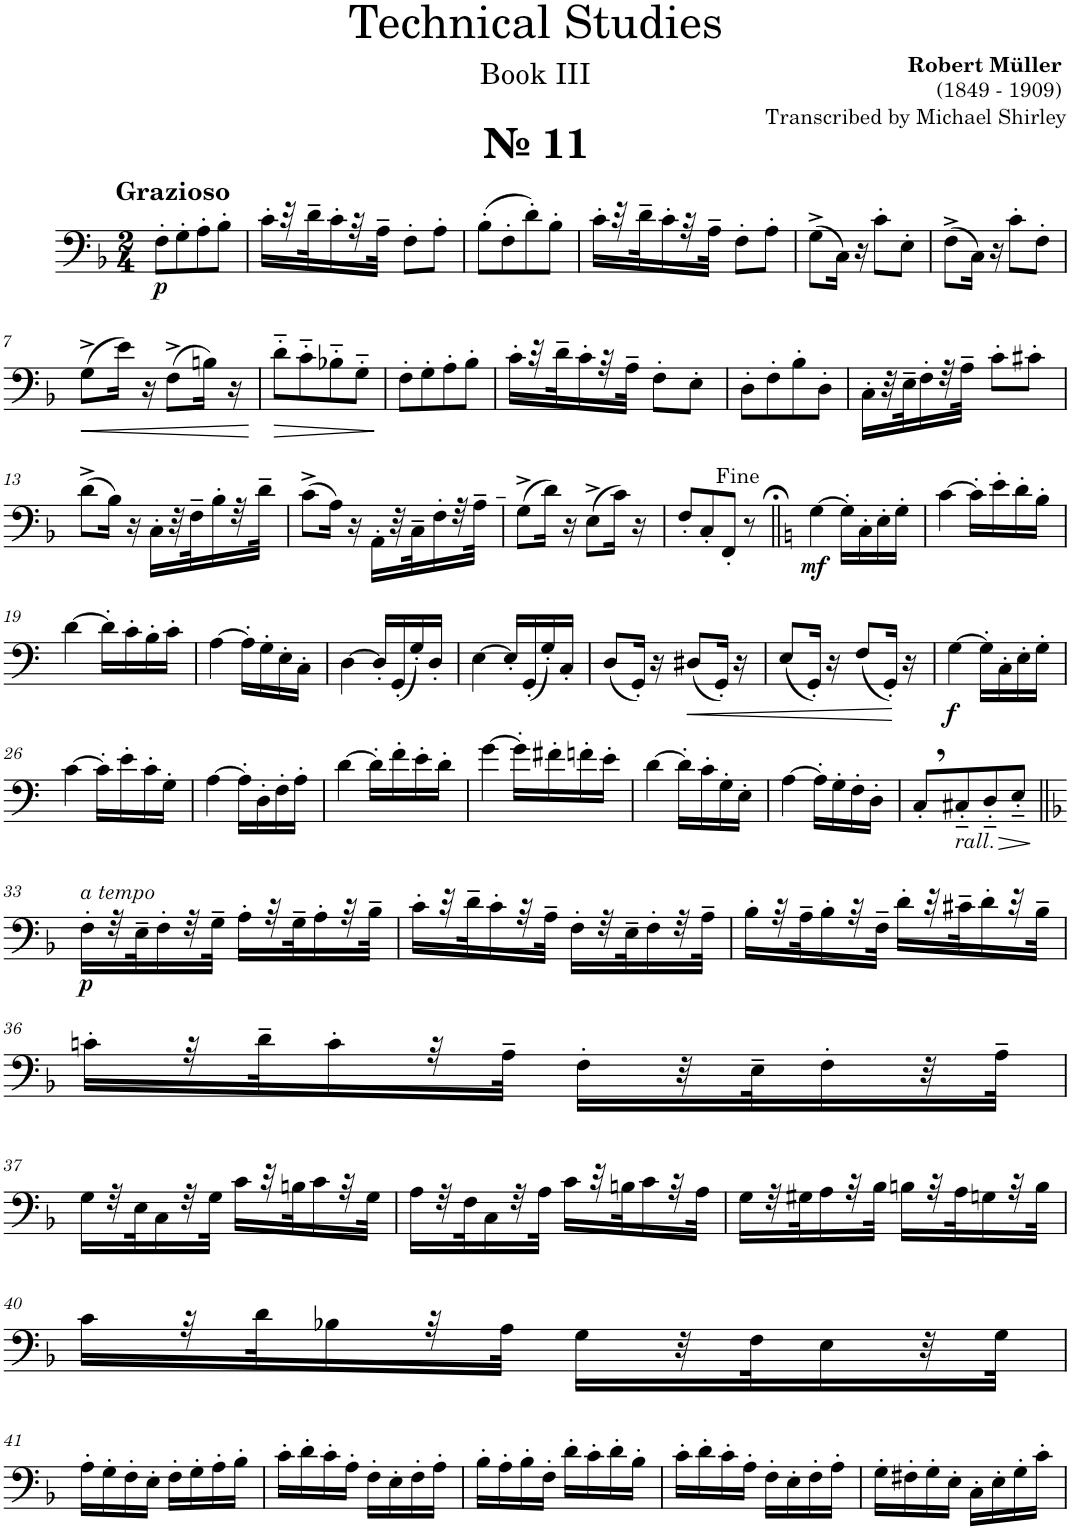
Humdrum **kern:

**kern	**dynam
*part1	*part1
*staff1	*staff1
*I"Trombone	*
*I'Tbn.	*
*clefF4	*
*k[b-]	*
*M2/4	*
=1	=1
!LO:TX:a:B:t=№ 11	!
!LO:TX:a:B:t=Grazioso	!
!	!LO:DY:b
8F'\L	p
8G'\	.
8A'\	.
8B-'\J	.
=2	=2
16c'\LL	.
32r	.
32d~\J	.
16c'\	.
32r	.
32A~\JJJ	.
8F'\L	.
8A'\J	.
=3	=3
(8B-'\L	.
8F'\	.
8d'\)	.
8B-'\J	.
=4	=4
16c'\LL	.
32r	.
32d~\J	.
16c'\	.
32r	.
32A~\JJJ	.
8F'\L	.
8A'\J	.
=5	=5
(8G^\L	.
16C\Jk)	.
16r	.
8c'\L	.
8E'\J	.
=6	=6
(8F^\L	.
16C\Jk)	.
16r	.
8c'\L	.
8F'\J	.
!!LO:LB:g=z
=7	=7
!	!LO:HP:b
(8G^\L	<
16e\Jk)	.
16r	.
(8F^\L	.
16Bn\Jk)	.
16r	.
.	[
=8	=8
!	!LO:HP:b
8d'~\L	>
8c'~\	.
8B-X'~\	.
8G'~\J	.
.	]
=9	=9
8F'\L	.
8G'\	.
8A'\	.
8B-'\J	.
=10	=10
16c'\LL	.
32r	.
32d~\J	.
16c'\	.
32r	.
32A~\JJJ	.
8F'\L	.
8E'\J	.
=11	=11
8D'\L	.
8F'\	.
8B-'\	.
8D'\J	.
=12	=12
16C'\LL	.
32r	.
32E~\J	.
16F'\	.
32r	.
32A~\JJJ	.
8c'\L	.
8c#X'\J	.
!!LO:LB:g=z
=13	=13
(8d^\L	.
16B-\Jk)	.
16r	.
16C'\LL	.
32r	.
32F~\J	.
16B-'\	.
32r	.
32d~\JJJ	.
=14	=14
(8c^\L	.
16A\Jk)	.
16r	.
16AA'\LL	.
32r	.
32C~\J	.
16F'\	.
32r	.
32A~\JJJ	.
=15	=15
(8G^\L	.
16d\Jk)	.
16r	.
(8E^\L	.
16c\Jk)	.
16r	.
=16	=16
8F'/L	.
8C'/	.
8FF'/J	.
8r	.
=17||	=17||
*k[]	*
!	!LO:DY:b
[4G\	mf
16G'\LL]	.
16C'\	.
16E'\	.
16G'\JJ	.
=18	=18
[4c\	.
16c'\LL]	.
16e'\	.
16d'\	.
16B'\JJ	.
!!LO:LB:g=z
=19	=19
[4d\	.
16d'\LL]	.
16c'\	.
16B'\	.
16c'\JJ	.
=20	=20
[4A\	.
16A'\LL]	.
16G'\	.
16E'\	.
16C'\JJ	.
=21	=21
[4D\	.
16D'/LL]	.
(16GG'/	.
16G'/)	.
16D'/JJ	.
=22	=22
[4E\	.
16E'/LL]	.
(16GG'/	.
16G'/)	.
16C'/JJ	.
=23	=23
(8D/L	.
16GG'/Jk)	.
16r	.
!	!LO:HP:b
(8D#X/L	<
16GG'/Jk)	.
16r	.
=24	=24
(8E/L	.
16GG'/Jk)	.
16r	.
(8F/L	.
16GG'/Jk)	.
16r	[
=25	=25
!	!LO:DY:b
[4G\	f
16G'\LL]	.
16C'\	.
16E'\	.
16G'\JJ	.
!!LO:LB:g=z
=26	=26
[4c\	.
16c'\LL]	.
16e'\	.
16c'\	.
16G'\JJ	.
=27	=27
[4A\	.
16A'\LL]	.
16D'\	.
16F'\	.
16A'\JJ	.
=28	=28
[4d\	.
16d'\LL]	.
16f'\	.
16e'\	.
16d'\JJ	.
=29	=29
[4g\	.
16g'\LL]	.
16f#X'\	.
16fn'\	.
16e'\JJ	.
=30	=30
[4d\	.
16d'\LL]	.
16c'\	.
16G'\	.
16E'\JJ	.
=31	=31
[4A\	.
16A'\LL]	.
16G'\	.
16F'\	.
16D'\JJ	.
=32	=32
8C',/L	.
!LO:TX:b:i:t=rall.	!
!	!LO:HP:b
8C#X'~/	>
8D'~/	.
8E'~/J	.
.	]
!!LO:LB:g=z
=33||	=33||
*k[b-]	*
!LO:TX:a:i:t=a tempo	!
!	!LO:DY:b
16F'\LL	p
32r	.
32E~\J	.
16F'\	.
32r	.
32G~\JJJ	.
16A'\LL	.
32r	.
32G~\J	.
16A'\	.
32r	.
32B-~\JJJ	.
=34	=34
16c'\LL	.
32r	.
32d~\J	.
16c'\	.
32r	.
32A~\JJJ	.
16F'\LL	.
32r	.
32E~\J	.
16F'\	.
32r	.
32A~\JJJ	.
=35	=35
16B-'\LL	.
32r	.
32A~\J	.
16B-'\	.
32r	.
32F~\JJJ	.
16d'\LL	.
32r	.
32c#X~\J	.
16d'\	.
32r	.
32B-~\JJJ	.
!!LO:LB:g=z
=36	=36
16cn'\LL	.
32r	.
32d~\J	.
16c'\	.
32r	.
32A~\JJJ	.
16F'\LL	.
32r	.
32E~\J	.
16F'\	.
32r	.
32A~\JJJ	.
!!LO:LB:g=z
=37	=37
16G\LL	.
32r	.
32E\J	.
16C\	.
32r	.
32G\JJJ	.
16c\LL	.
32r	.
32Bn\J	.
16c\	.
32r	.
32G\JJJ	.
=38	=38
16A\LL	.
32r	.
32F\J	.
16C\	.
32r	.
32A\JJJ	.
16c\LL	.
32r	.
32Bn\J	.
16c\	.
32r	.
32A\JJJ	.
=39	=39
16G\LL	.
32r	.
32G#X\J	.
16A\	.
32r	.
32B-\JJJ	.
16Bn\LL	.
32r	.
32A\J	.
16Gn\	.
32r	.
32B\JJJ	.
!!LO:LB:g=z
=40	=40
16c\LL	.
32r	.
32d\J	.
16B-X\	.
32r	.
32A\JJJ	.
16G\LL	.
32r	.
32F\J	.
16E\	.
32r	.
32G\JJJ	.
!!LO:LB:g=z
=41	=41
16A'\LL	.
16G'\	.
16F'\	.
16E'\JJ	.
16F'\LL	.
16G'\	.
16A'\	.
16B-'\JJ	.
=42	=42
16c'\LL	.
16d'\	.
16c'\	.
16A'\JJ	.
16F'\LL	.
16E'\	.
16F'\	.
16A'\JJ	.
=43	=43
16B-'\LL	.
16A'\	.
16B-'\	.
16F'\JJ	.
16d'\LL	.
16c'\	.
16d'\	.
16B-'\JJ	.
=44	=44
16c'\LL	.
16d'\	.
16c'\	.
16A'\JJ	.
16F'\LL	.
16E'\	.
16F'\	.
16A'\JJ	.
=45	=45
16G'\LL	.
16F#X'\	.
16G'\	.
16E'\JJ	.
16C'\LL	.
16E'\	.
16G'\	.
16c'\JJ	.
=	=
*-	*-
